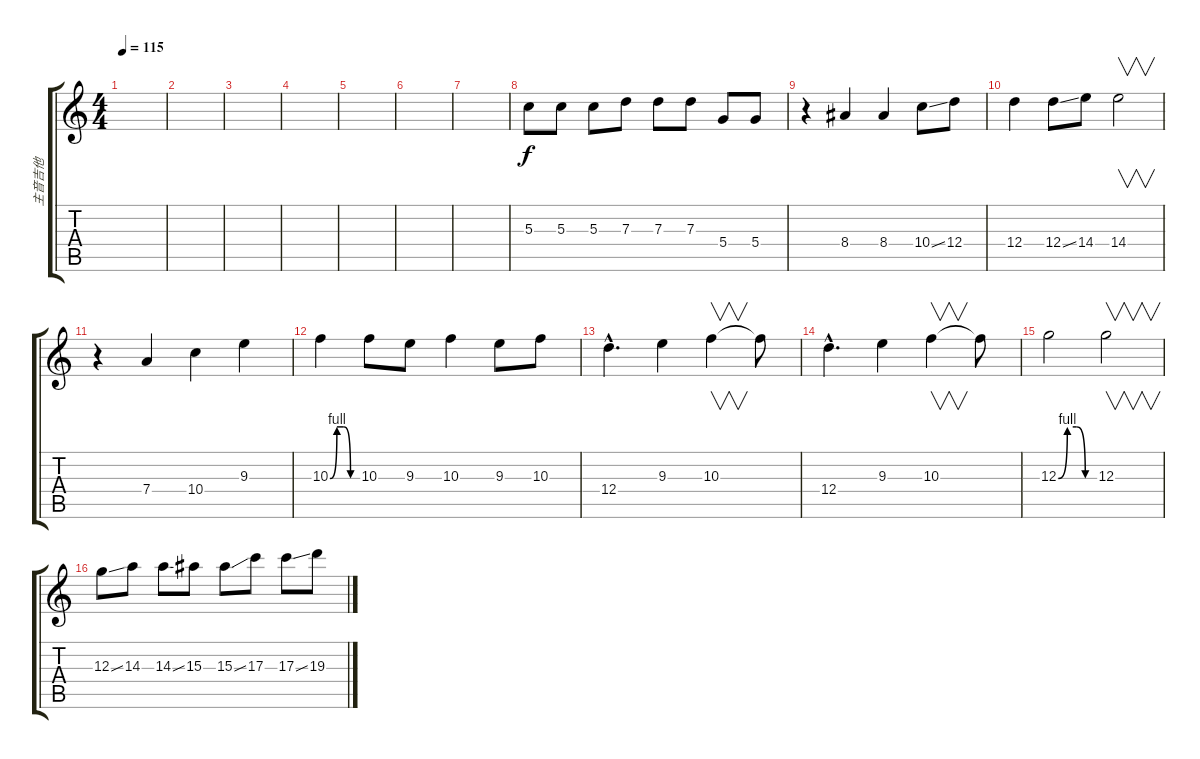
\track ("主音吉他" "主音吉他") {instrument acousticguitarsteel}
\staff {score tabs}
\tuning (E4 B3 G3 D3 A2 E2) {hide}
\ts (4 4)
\tempo 115
\clef g2
\ks c
|
|
|
|
|
|
|
5.3.8 5.3.8 5.3.8 7.3.8 7.3.8 7.3.8 5.4.8 5.4.8 |
r.4 8.4.4 8.4.4 10.4{ss}.8 12.4.8 |
12.4.4 12.4{ss}.8 14.4.8 14.4.2{v} |
r.4 7.4.4 10.4.4 9.3.4 |
10.3{be (custom 0 0 15 4 30 4 45 0 60 0)}.4 10.3.8 9.3.8 10.3.4 9.3.8 10.3.8 |
12.4{hac}.4{d} 9.3.4 10.3.4{v} 10.3{t}.8 |
12.4{hac}.4{d} 9.3.4 10.3.4{v} 10.3{t}.8 |
12.3{be (custom 0 0 15 4 30 4 45 0 60 0)}.2 12.3.2{v} |
12.3{ss}.8 14.3.8 14.3{ss}.8 15.3.8 15.3{ss}.8 17.3.8 17.3{ss}.8 19.3.8
